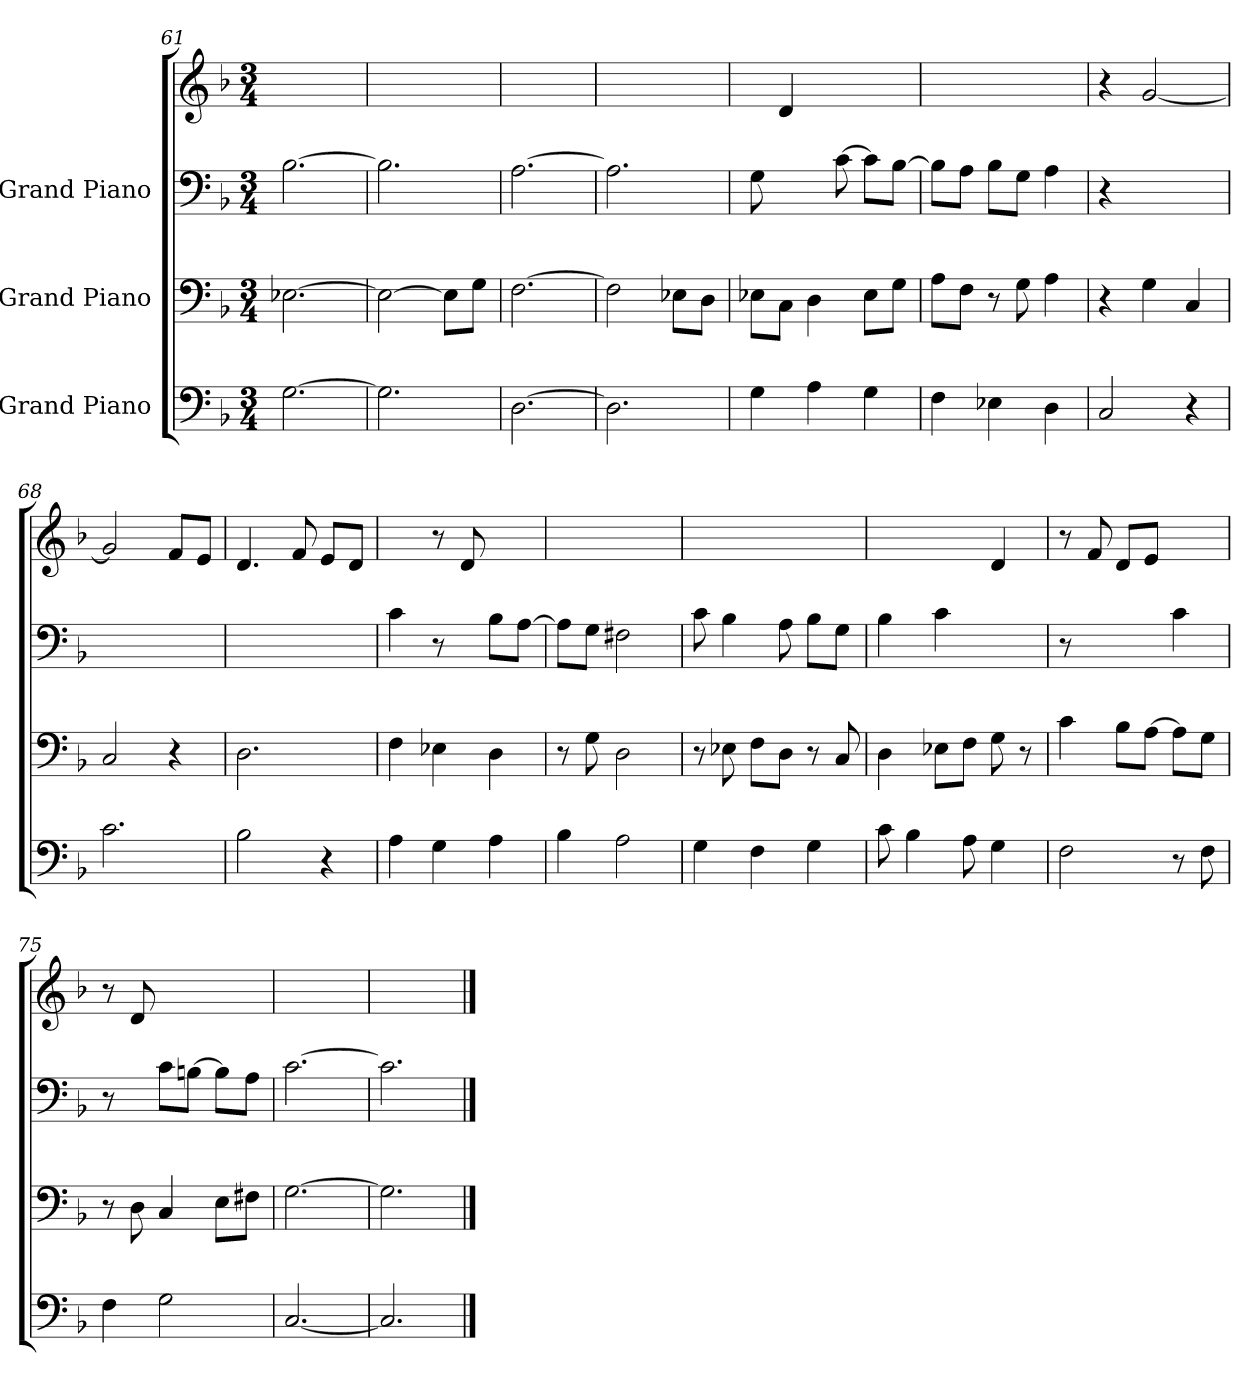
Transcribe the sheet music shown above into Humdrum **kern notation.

**kern	**kern	**kern	**kern
*part3	*part2	*part1	*part1
*staff4	*staff3	*staff2	*staff1
*I"Grand Piano	*I"Grand Piano	*I"Grand Piano	*
*clefF4	*clefF4	*clefF4	*clefG2
*k[b-]	*k[b-]	*k[b-]	*k[b-]
*F:	*F:	*F:	*F:
*M3/4	*M3/4	*M3/4	*M3/4
=61	=61	=61	=61
[2.G	[2.E-X	[2.B-	2.ryy
=62	=62	=62	=62
2.G]	2E-_	2.B-]	2.ryy
.	8E-L]	.	.
.	8GJ	.	.
=63	=63	=63	=63
[2.D	[2.F	[2.A	2.ryy
=64	=64	=64	=64
2.D]	2F]	2.A]	2.ryy
.	8E-XL	.	.
.	8DJ	.	.
=65	=65	=65	=65
4G	8E-XL	8G	8ryy
.	8CJ	4ryy	4d
4A	4D	.	.
.	.	[8c	4.ryy
4G	8E-L	8cL]	.
.	8GJ	[8B-J	.
=66	=66	=66	=66
4F	8AL	8B-L]	2.ryy
.	8FJ	8AJ	.
4E-X	8r	8B-L	.
.	8G	8GJ	.
4D	4A	4A	.
=67	=67	=67	=67
2C	4r	4r	4r
.	4G	2ryy	[2g
4r	4C	.	.
=68	=68	=68	=68
2.c	2C	2.ryy	2g]
.	4r	.	8fL
.	.	.	8eJ
=69	=69	=69	=69
2B-	2.D	2.ryy	4.d
.	.	.	8f
4r	.	.	8eL
.	.	.	8dJ
=70	=70	=70	=70
4A	4F	4c	4ryy
4G	4E-X	8r	8r
.	.	8ryy	8d
4A	4D	8B-L	4ryy
.	.	[8AJ	.
=71	=71	=71	=71
4B-	8r	8AL]	2.ryy
.	8G	8GJ	.
2A	2D	2F#X	.
=72	=72	=72	=72
4G	8r	8c	2.ryy
.	8E-X	4B-	.
4F	8FL	.	.
.	8DJ	8A	.
4G	8r	8B-L	.
.	8C	8GJ	.
=73	=73	=73	=73
8c	4D	4B-	2ryy
4B-	.	.	.
.	8E-XL	4c	.
8A	8FJ	.	.
4G	8G	4ryy	4d
.	8r	.	.
=74	=74	=74	=74
2F	4c	8r	8r
.	.	4.ryy	8f
.	8B-L	.	8dL
.	[8AJ	.	8eJ
8r	8AL]	4c	4ryy
8F	8GJ	.	.
=75	=75	=75	=75
4F	8r	8r	8r
.	8D	8ryy	8d
2G	4C	8cL	2ryy
.	.	[8BnJ	.
.	8EL	8BL]	.
.	8F#XJ	8AJ	.
=76	=76	=76	=76
[2.C	[2.G	[2.c	2.ryy
=77	=77	=77	=77
2.C]	2.G]	2.c]	2.ryy
==	==	==	==
*-	*-	*-	*-
